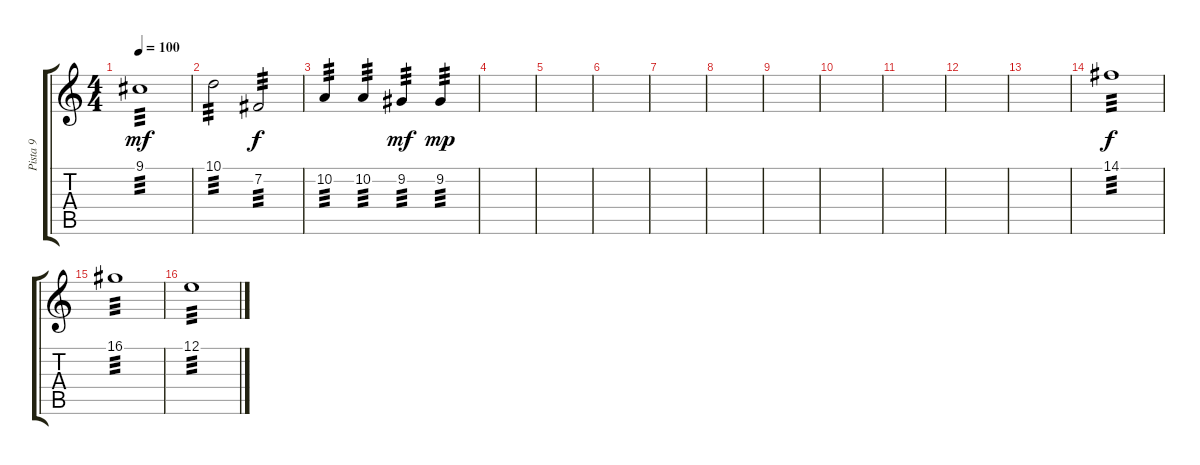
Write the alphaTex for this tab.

\track ("Pista 9" "Pista 9") {instrument glockenspiel}
\staff {score tabs}
\tuning (E4 B3 G3 D3 A2 E2) {hide}
\ts (4 4)
\tempo 100
\clef g2
\ks c
9.1.1{tp 3 dy mf} |
10.1.2{tp 3} 7.2.2{tp 3 dy f} |
10.2.4{tp 3} 10.2.4{tp 3} 9.2.4{tp 3 dy mf} 9.2.4{tp 3 dy mp} |
|
|
|
|
|
|
|
|
|
|
14.1.1{tp 3 dy f volume 11 balance 8 instrument acousticguitarnylon} |
16.1.1{tp 3} |
12.1.1{tp 3}
